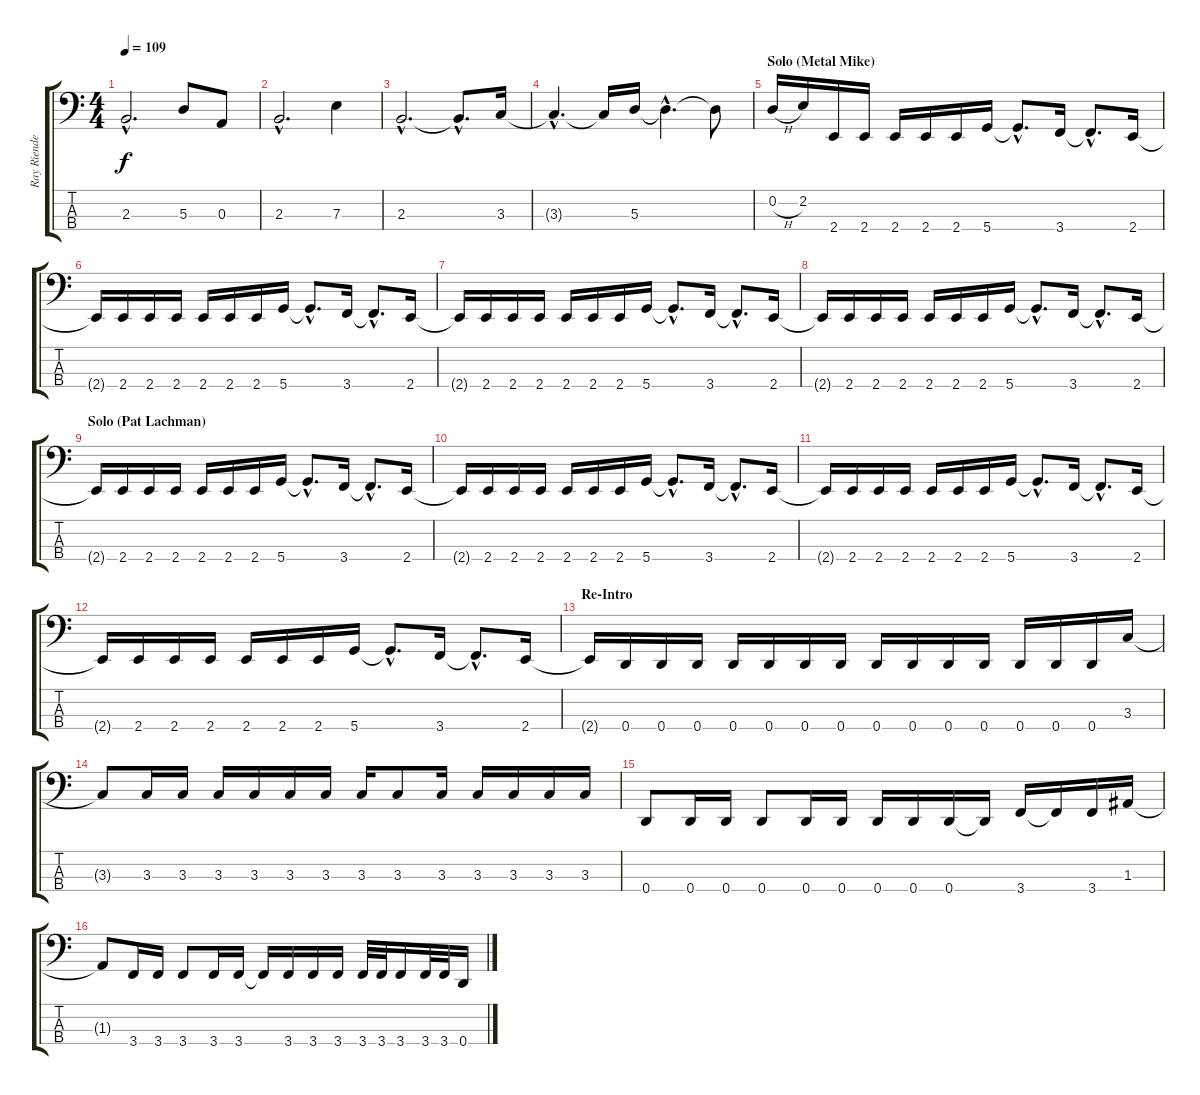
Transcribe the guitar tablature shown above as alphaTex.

\track ("Ray Riendeau" "Ray Riende") {instrument electricbassfinger}
\staff {score tabs}
\tuning (G2 D2 A1 D1) {hide}
\ts (4 4)
\tempo 109
\clef f4
\ks c
2.3{hac t}.2{d dy f} 5.3.8 0.3.8 |
2.3{hac}.2{d} 7.3.4 |
2.3{hac}.2{d} 2.3{hac t}.8{d} 3.3.16 |
3.3{hac t}.4{d} 3.3{t}.16 5.3.16 5.3{hac t}.4{d} 5.3{t}.8 |
\section ("" "Solo (Metal Mike)")
0.2{h}.16 2.2.16 2.4.16 2.4.16 2.4.16 2.4.16 2.4.16 5.4.16 5.4{hac t}.8{d} 3.4.16 3.4{hac t}.8{d} 2.4.16 |
2.4{t}.16 2.4.16 2.4.16 2.4.16 2.4.16 2.4.16 2.4.16 5.4.16 5.4{hac t}.8{d} 3.4.16 3.4{hac t}.8{d} 2.4.16 |
2.4{t}.16 2.4.16 2.4.16 2.4.16 2.4.16 2.4.16 2.4.16 5.4.16 5.4{hac t}.8{d} 3.4.16 3.4{hac t}.8{d} 2.4.16 |
2.4{t}.16 2.4.16 2.4.16 2.4.16 2.4.16 2.4.16 2.4.16 5.4.16 5.4{hac t}.8{d} 3.4.16 3.4{hac t}.8{d} 2.4.16 |
\section ("" "Solo (Pat Lachman)")
2.4{t}.16 2.4.16 2.4.16 2.4.16 2.4.16 2.4.16 2.4.16 5.4.16 5.4{hac t}.8{d} 3.4.16 3.4{hac t}.8{d} 2.4.16 |
2.4{t}.16 2.4.16 2.4.16 2.4.16 2.4.16 2.4.16 2.4.16 5.4.16 5.4{hac t}.8{d} 3.4.16 3.4{hac t}.8{d} 2.4.16 |
2.4{t}.16 2.4.16 2.4.16 2.4.16 2.4.16 2.4.16 2.4.16 5.4.16 5.4{hac t}.8{d} 3.4.16 3.4{hac t}.8{d} 2.4.16 |
2.4{t}.16 2.4.16 2.4.16 2.4.16 2.4.16 2.4.16 2.4.16 5.4.16 5.4{hac t}.8{d} 3.4.16 3.4{hac t}.8{d} 2.4.16 |
\section ("" "Re-Intro")
2.4{t}.16 0.4.16 0.4.16 0.4.16 0.4.16 0.4.16 0.4.16 0.4.16 0.4.16 0.4.16 0.4.16 0.4.16 0.4.16 0.4.16 0.4.16 3.3.16 |
3.3{t}.8 3.3.16 3.3.16 3.3.16 3.3.16 3.3.16 3.3.16 3.3.16 3.3.8 3.3.16 3.3.16 3.3.16 3.3.16 3.3.16 |
0.4.8 0.4.16 0.4.16 0.4.8 0.4.16 0.4.16 0.4.16 0.4.16 0.4.16 0.4{t}.16 3.4.16 3.4{t}.16 3.4.16 1.3.16 |
1.3{t}.8 3.4.16 3.4.16 3.4.8 3.4.16 3.4.16 3.4{t}.16 3.4.16 3.4.16 3.4.16 3.4.32 3.4.32 3.4.16 3.4.32 3.4.32 0.4.16
